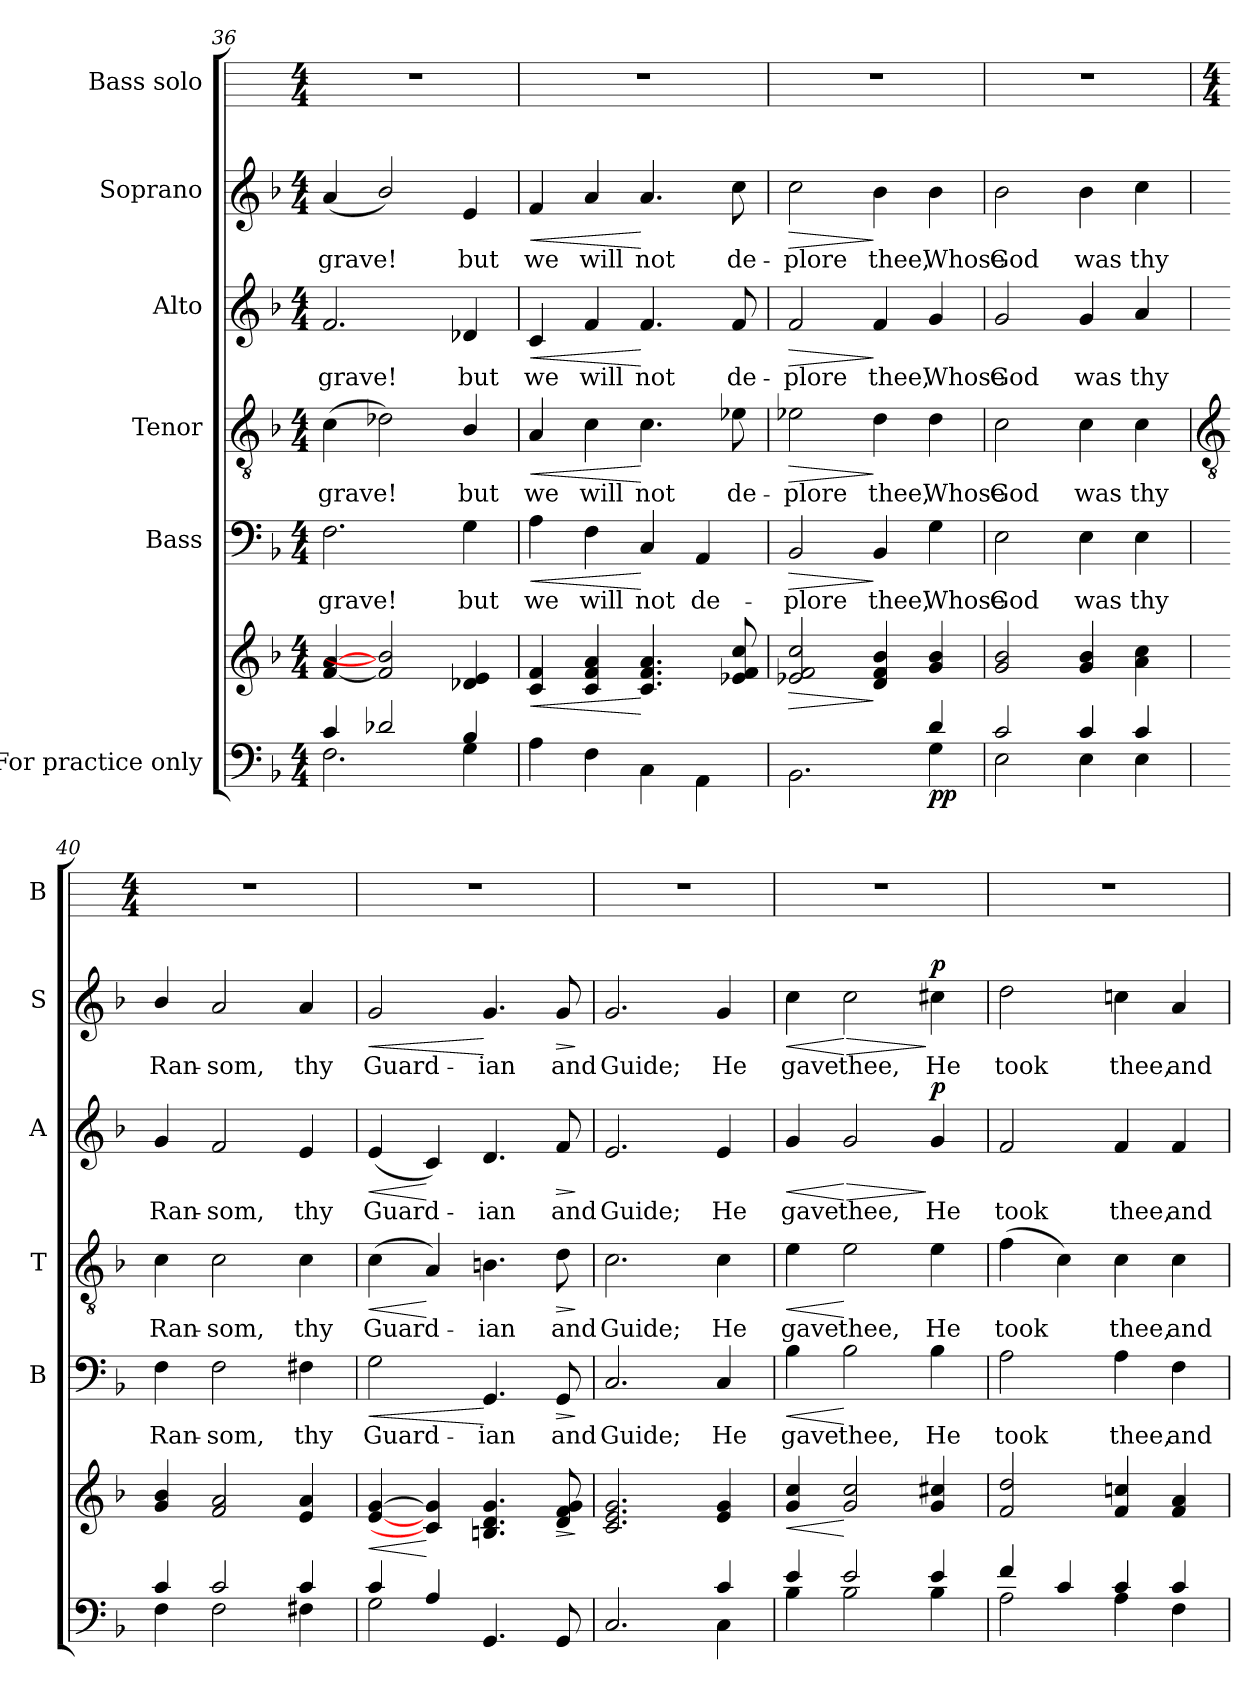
**kern	**kern	**dynam	**kern	**text	**dynam	**kern	**text	**dynam	**kern	**text	**dynam	**kern	**text	**dynam	**kern
*part6	*part6	*part6	*part5	*part5	*part5	*part4	*part4	*part4	*part3	*part3	*part3	*part2	*part2	*part2	*part1
*staff7	*staff6	*staff6/7	*staff5	*staff5	*staff5	*staff4	*staff4	*staff4	*staff3	*staff3	*staff3	*staff2	*staff2	*staff2	*staff1
*I"For practice  only	*	*	*I"Bass	*	*	*I"Tenor	*	*	*I"Alto	*	*	*I"Soprano	*	*	*I"Bass solo
*	*	*	*I'B	*	*	*I'T	*	*	*I'A	*	*	*I'S	*	*	*I'B
*clefF4	*clefG2	*	*clefF4	*	*	*clefGv2	*	*	*clefG2	*	*	*clefG2	*	*	*
*k[b-]	*k[b-]	*	*k[b-]	*	*	*k[b-]	*	*	*k[b-]	*	*	*k[b-]	*	*	*
*F:	*F:	*	*F:	*	*	*F:	*	*	*F:	*	*	*F:	*	*	*
*M4/4	*M4/4	*	*M4/4	*	*	*M4/4	*	*	*M4/4	*	*	*M4/4	*	*	*M4/4
=36	=36	=36	=36	=36	=36	=36	=36	=36	=36	=36	=36	=36	=36	=36	=36
*^	*	*	*	*	*	*	*	*	*	*	*	*	*	*	*
!	!	!	!	!	!LO:LY:b	!	!	!LO:LY:b	!	!	!LO:LY:b	!	!	!LO:LY:b	!	!
4c/	2.F\	[4f [4a	.	2.F	grave!	.	(>4c	grave!	.	2.f	grave!	.	(<4a	grave!	.	1r
2d-X/	.	2f] 2b-]	.	.	.	.	2d-X)	.	.	.	.	.	2b-/)	.	.	.
!	!	!	!	!	!LO:LY:b	!	!	!LO:LY:b	!	!	!LO:LY:b	!	!	!LO:LY:b	!	!
4B-/	4G\	4d-X 4e	.	4G	but	.	4B-/	but	.	4d-X	but	.	4e	but	.	.
=37	=37	=37	=37	=37	=37	=37	=37	=37	=37	=37	=37	=37	=37	=37	=37	=37
!	!	!	!LO:HP:b	!	!LO:LY:b	!LO:HP:b	!	!LO:LY:b	!LO:HP:b	!	!LO:LY:b	!LO:HP:b	!	!LO:LY:b	!LO:HP:b	!
1ryy	4A\	4c 4f	<	4A	we	<	4A	we	<	4c	we	<	4f	we	<	1r
!	!	!	!	!	!LO:LY:b	!	!	!LO:LY:b	!	!	!LO:LY:b	!	!	!LO:LY:b	!	!
.	4F\	4c 4f 4a	.	4F	will	.	4c	will	.	4f	will	.	4a	will	.	.
!	!	!	!	!	!LO:LY:b	!	!	!LO:LY:b	!	!	!LO:LY:b	!	!	!LO:LY:b	!	!
.	4C\	4.c 4.f 4.a	[	4C	not	[	4.c	not	[	4.f	not	[	4.a	not	[	.
!	!	!	!	!	!LO:LY:b	!	!	!	!	!	!	!	!	!	!	!
.	4AA\	.	.	4AA	de-	.	.	.	.	.	.	.	.	.	.	.
!	!	!	!	!	!	!	!	!LO:LY:b	!	!	!LO:LY:b	!	!	!LO:LY:b	!	!
.	.	8e-X 8f 8cc	.	.	.	.	8e-X	de-	.	8f	de-	.	8cc	de-	.	.
=38	=38	=38	=38	=38	=38	=38	=38	=38	=38	=38	=38	=38	=38	=38	=38	=38
!	!	!	!LO:HP:b	!	!LO:LY:b	!LO:HP:b	!	!LO:LY:b	!LO:HP:b	!	!LO:LY:b	!LO:HP:b	!	!LO:LY:b	!LO:HP:b	!
2.ryy	2.BB-\	2e-X 2f 2cc	>	2BB-	-plore	>	2e-X	-plore	>	2f	-plore	>	2cc	-plore	>	1r
!	!	!	!	!	!LO:LY:b	!	!	!LO:LY:b	!	!	!LO:LY:b	!	!	!LO:LY:b	!	!
.	.	4d 4f 4b-	]	4BB-	thee,	]	4d	thee,	]	4f	thee,	]	4b-	thee,	]	.
!	!	!	!LO:DY:b=2	!	!LO:LY:b	!	!	!LO:LY:b	!	!	!LO:LY:b	!	!	!LO:LY:b	!	!
!	!	!	!LO:DY:n=1:b=2	!	!	!	!	!	!	!	!	!	!	!	!	!
4d/	4G\	4g 4b-	p p	4G	Whose	.	4d	Whose	.	4g	Whose	.	4b-	Whose	.	.
=39	=39	=39	=39	=39	=39	=39	=39	=39	=39	=39	=39	=39	=39	=39	=39	=39
!	!	!	!	!	!LO:LY:b	!	!	!LO:LY:b	!	!	!LO:LY:b	!	!	!LO:LY:b	!	!
2c/	2E\	2g 2b-	.	2E	God	.	2c	God	.	2g	God	.	2b-	God	.	1r
!	!	!	!	!	!LO:LY:b	!	!	!LO:LY:b	!	!	!LO:LY:b	!	!	!LO:LY:b	!	!
4c/	4E\	4g 4b-	.	4E	was	.	4c	was	.	4g	was	.	4b-	was	.	.
!	!	!	!	!	!LO:LY:b	!	!	!LO:LY:b	!	!	!LO:LY:b	!	!	!LO:LY:b	!	!
4c/	4E\	4a 4cc	.	4E	thy	.	4c	thy	.	4a	thy	.	4cc	thy	.	.
!!LO:LB:g=z
=40	=40	=40	=40	=40	=40	=40	=40	=40	=40	=40	=40	=40	=40	=40	=40	=40
*	*	*	*	*	*	*	*clefGv2	*	*	*	*	*	*	*	*	*
*	*	*	*	*	*	*	*	*	*	*	*	*	*	*	*	*M4/4
!	!	!	!	!	!LO:LY:b	!	!	!LO:LY:b	!	!	!LO:LY:b	!	!	!LO:LY:b	!	!
4c/	4F\	4g/ 4b-/	.	4F	Ran-	.	4c	Ran-	.	4g	Ran-	.	4b-/	Ran-	.	1r
!	!	!	!	!	!LO:LY:b	!	!	!LO:LY:b	!	!	!LO:LY:b	!	!	!LO:LY:b	!	!
2c/	2F\	2f 2a	.	2F	-som,	.	2c	-som,	.	2f	-som,	.	2a	-som,	.	.
!	!	!	!	!	!LO:LY:b	!	!	!LO:LY:b	!	!	!LO:LY:b	!	!	!LO:LY:b	!	!
4c/	4F#X\	4e 4a	.	4F#X	thy	.	4c	thy	.	4e	thy	.	4a	thy	.	.
=41	=41	=41	=41	=41	=41	=41	=41	=41	=41	=41	=41	=41	=41	=41	=41	=41
!	!	!	!LO:HP:b	!	!LO:LY:b	!LO:HP:b	!	!LO:LY:b	!LO:HP:b	!	!LO:LY:b	!LO:HP:b	!	!LO:LY:b	!LO:HP:b	!
4c/	2G\	[4e [4g	<	2G	Guard-	<	(<4c	Guard-	<	(<4e	Guard-	<	2g	Guard-	<	1r
4A/	.	4c] 4g]	[	.	.	.	4A)	.	[	4c)	.	[	.	.	.	.
!	!	!	!	!	!LO:LY:b	!	!	!LO:LY:b	!	!	!LO:LY:b	!	!	!LO:LY:b	!	!
2ryy	4.GG/	4.Bn 4.d 4.g	.	4.GG	-ian	[	4.Bn	ian	.	4.d	ian	.	4.g	-ian	[	.
!	!	!	!LO:HP:b	!	!LO:LY:b	!LO:HP:b	!	!LO:LY:b	!LO:HP:b	!	!LO:LY:b	!LO:HP:b	!	!LO:LY:b	!LO:HP:b	!
.	8GG/	8d 8f 8g	>	8GG	and	>	8d	and	>	8f	and	>	8g	and	>	.
*v	*v	*	*	*	*	*	*	*	*	*	*	*	*	*	*	*
.	.	]	.	.	]	.	.	]	.	.	]	.	.	]	.
=42	=42	=42	=42	=42	=42	=42	=42	=42	=42	=42	=42	=42	=42	=42	=42
*^	*	*	*	*	*	*	*	*	*	*	*	*	*	*	*
!	!	!	!	!	!LO:LY:b	!	!	!LO:LY:b	!	!	!LO:LY:b	!	!	!LO:LY:b	!	!
2.ryy	2.C/	2.c 2.e 2.g	.	2.C	Guide;	.	2.c	Guide;	.	2.e	Guide;	.	2.g	Guide;	.	1r
!	!	!	!	!	!LO:LY:b	!	!	!LO:LY:b	!	!	!LO:LY:b	!	!	!LO:LY:b	!	!
4c/	4C\	4e 4g	.	4C	He	.	4c	He	.	4e	He	.	4g	He	.	.
=43	=43	=43	=43	=43	=43	=43	=43	=43	=43	=43	=43	=43	=43	=43	=43	=43
!	!	!	!LO:HP:b	!	!LO:LY:b	!LO:HP:b	!	!LO:LY:b	!LO:HP:b	!	!LO:LY:b	!LO:HP:b	!	!LO:LY:b	!LO:HP:b	!
4e/	4B-\	4g 4cc	<	4B-	gave	<	4e	gave	<	4g	gave	<	4cc	gave	<	1r
!	!	!	!	!	!LO:LY:b	!	!	!LO:LY:b	!	!	!LO:LY:b	!LO:HP:n=1:b	!	!LO:LY:b	!LO:HP:n=1:b	!
2e/	2B-\	2g 2cc	[	2B-	thee,	[	2e	thee,	[	2g	thee,	[ >	2cc	thee,	[ >	.
!	!	!	!	!	!LO:LY:b	!	!	!LO:LY:b	!	!	!LO:LY:b	!LO:DY:n=1:b	!	!LO:LY:b	!LO:DY:n=1:b	!
4e/	4B-\	4g 4cc#X	.	4B-	He	.	4e	He	.	4g	He	] p	4cc#X	He	] p	.
=44	=44	=44	=44	=44	=44	=44	=44	=44	=44	=44	=44	=44	=44	=44	=44	=44
!	!	!	!	!	!LO:LY:b	!	!	!LO:LY:b	!	!	!LO:LY:b	!	!	!LO:LY:b	!	!
4f/	2A\	2f 2dd	.	2A	took	.	(>4f	took	.	2f	took	.	2dd	took	.	1r
4c/	.	.	.	.	.	.	4c)	.	.	.	.	.	.	.	.	.
!	!	!	!	!	!LO:LY:b	!	!	!LO:LY:b	!	!	!LO:LY:b	!	!	!LO:LY:b	!	!
4c/	4A\	4f 4ccn	.	4A	thee,	.	4c	thee,	.	4f	thee,	.	4ccn	thee,	.	.
!	!	!	!	!	!LO:LY:b	!	!	!LO:LY:b	!	!	!LO:LY:b	!	!	!LO:LY:b	!	!
4c/	4F\	4f 4a	.	4F	and	.	4c	and	.	4f	and	.	4a	and	.	.
*v	*v	*	*	*	*	*	*	*	*	*	*	*	*	*	*	*
=	=	=	=	=	=	=	=	=	=	=	=	=	=	=	=
*-	*-	*-	*-	*-	*-	*-	*-	*-	*-	*-	*-	*-	*-	*-	*-
